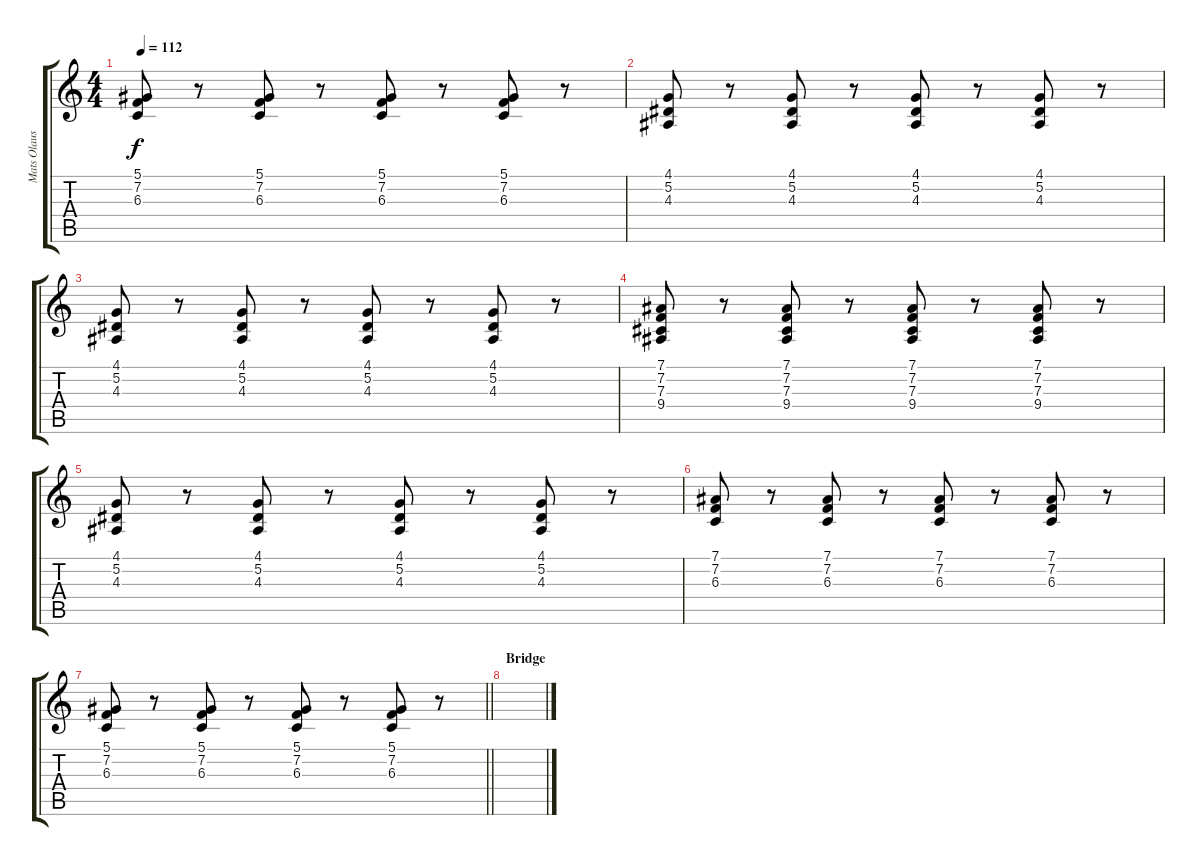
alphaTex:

\track ("Mats Olausson" "Mats Olaus") {instrument honkytonkpiano}
\staff {score tabs}
\tuning (Eb4 Bb3 Gb3 Db3 Ab2 Eb2) {hide}
\ts (4 4)
\tempo 112
\clef g2
\ks c
(5.1 7.2 6.3).8{dy f} r.8 (5.1 7.2 6.3).8 r.8 (5.1 7.2 6.3).8 r.8 (5.1 7.2 6.3).8 r.8 |
(4.1 5.2 4.3).8 r.8 (4.1 5.2 4.3).8 r.8 (4.1 5.2 4.3).8 r.8 (4.1 5.2 4.3).8 r.8 |
(4.1 5.2 4.3).8 r.8 (4.1 5.2 4.3).8 r.8 (4.1 5.2 4.3).8 r.8 (4.1 5.2 4.3).8 r.8 |
(7.1 7.2 7.3 9.4).8 r.8 (7.1 7.2 7.3 9.4).8 r.8 (7.1 7.2 7.3 9.4).8 r.8 (7.1 7.2 7.3 9.4).8 r.8 |
(4.1 5.2 4.3).8 r.8 (4.1 5.2 4.3).8 r.8 (4.1 5.2 4.3).8 r.8 (4.1 5.2 4.3).8 r.8 |
(7.1 7.2 6.3).8 r.8 (7.1 7.2 6.3).8 r.8 (7.1 7.2 6.3).8 r.8 (7.1 7.2 6.3).8 r.8 |
\barLineRight lightlight
(5.1 7.2 6.3).8 r.8 (5.1 7.2 6.3).8 r.8 (5.1 7.2 6.3).8 r.8 (5.1 7.2 6.3).8 r.8 |
\section ("" "Bridge")
